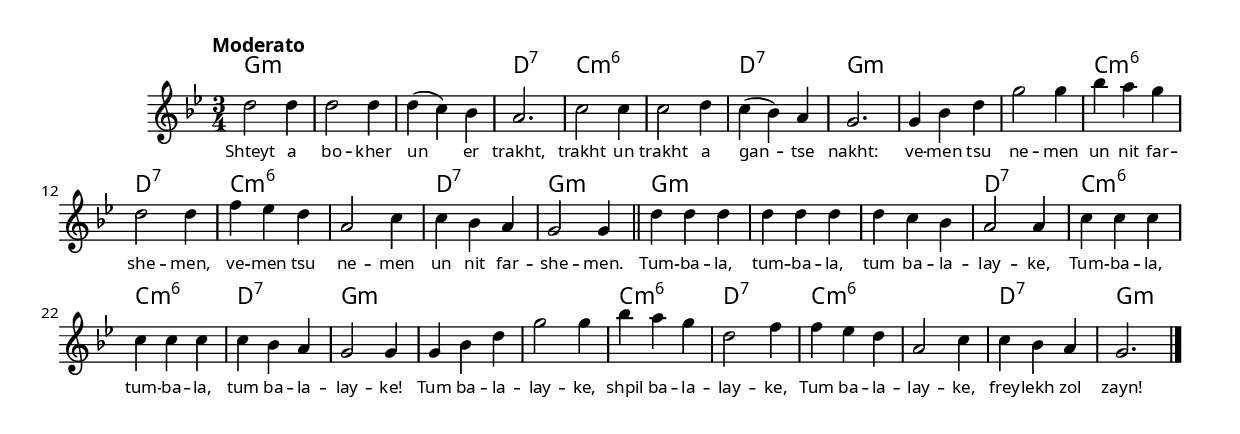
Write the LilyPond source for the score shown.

\version "2.18.2"
\language "english"
\include "../../../../templates/preamble.ly"

mel-a = \relative fs''{ 
  d2 d4 |
  d2 d4 |
  d( c) bf |
  a2. |
  c2 c4 |
  c2 d4 |
  c( bf) a |
  g2. |
  g4 bf d |
  g2 g4 |
  bf a g |
  d2 d4 |
  f ef d |
  a2 c4 |
  c bf a |
  g2 g4 |
}
mel-b = \relative fs'' {
  d4 d d |
  d d d |
  d c bf |
  a2 a4 |
  c c c |
  c c c |
  c bf a |
  g2 g4 |
  g bf d |
  g2 g4 |
  bf a g | 
  d2 f4 |
  f ef d |
  a2 c4 |
  c bf a |
  g2.
}

acc-a = \chordmode { 
  g2.:m |
  g:m |
  g:m |
  d:7 |
  c:m6 |
  c:m6 |
  d:7 |
  \repeat unfold 3 { g:m }
  c:m6
  d:7 |
  c:m6 |
  c:m6 |
  d:7 |
  g:m |
}

\score {
  <<
    \new ChordNames {
      \acc-a
      \once \set chordChanges = ##f
      \acc-a

    }
    \new Staff {
      \clef treble
      \key g \minor
      \time 3/4
      \tempo Moderato
      \new Voice = "melody" {
        \mel-a
        \bar "||"
        \mel-b
        \bar "|."

      }
    }
    \new Lyrics \lyricsto "melody" {
      Shteyt a bo -- kher  un er trakht,
      trakht un trakht a gan -- tse nakht:
      ve -- men tsu ne -- men un nit far -- she -- men,
      ve -- men tsu ne -- men un nit far -- she -- men.
      Tum -- ba -- la, tum -- ba -- la, tum ba -- la -- lay -- ke,
      Tum -- ba -- la, tum -- ba -- la, tum ba -- la -- lay -- ke!
      Tum ba -- la -- lay -- ke, shpil ba -- la -- lay -- ke,
      Tum ba -- la -- lay -- ke, frey -- lekh zol zayn!
    }
  >>
}